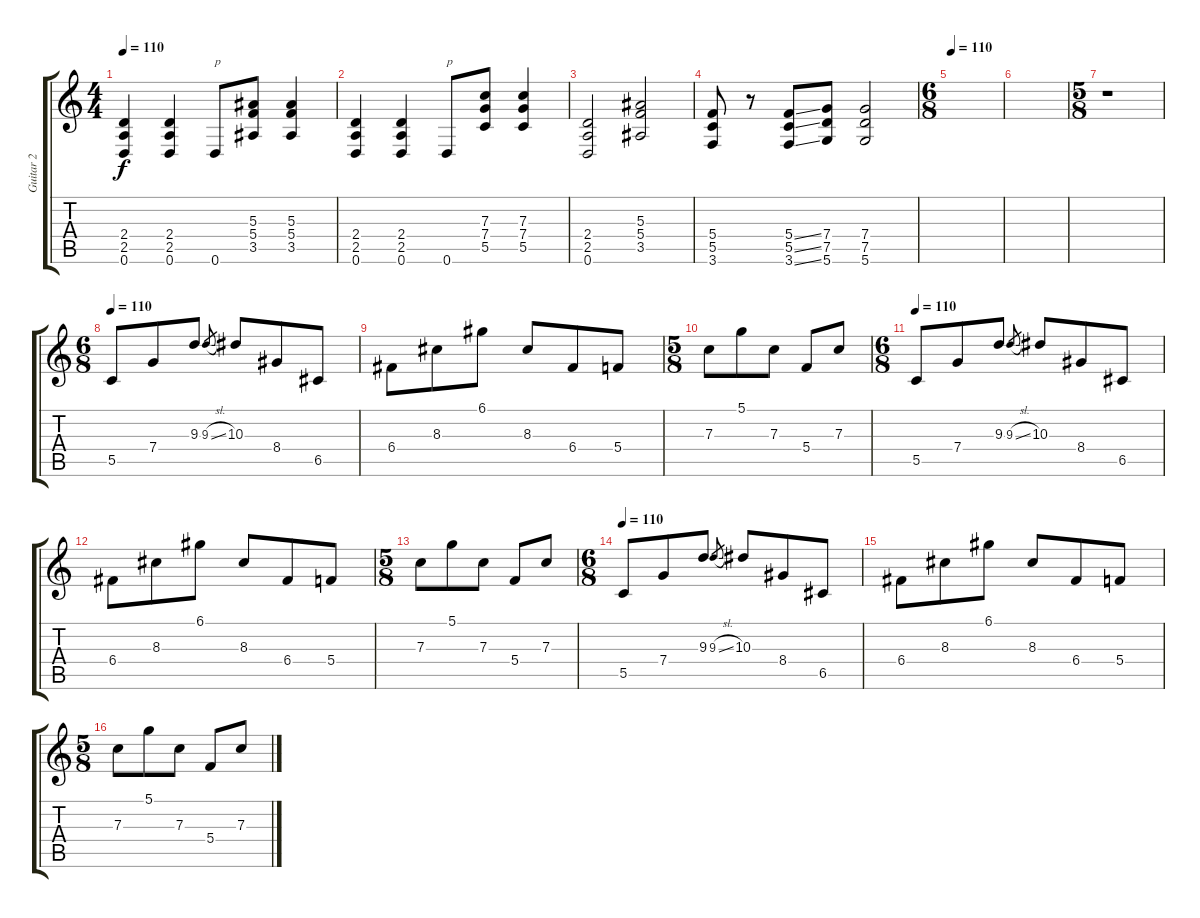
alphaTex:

\track ("Guitar 2" "Guitar 2") {instrument distortionguitar}
\staff {score tabs}
\tuning (D4 A3 F3 C3 G2 D2) {hide}
\ts (4 4)
\tempo 110
\clef g2
\ks c
(2.4 2.5 0.6).4{dy f} (2.4 2.5 0.6).4 0.6.8{txt "p"} (5.3 5.4 3.5).8 (5.3 5.4 3.5).4 |
(2.4 2.5 0.6).4 (2.4 2.5 0.6).4 0.6.8{txt "p"} (7.3 7.4 5.5).8 (7.3 7.4 5.5).4 |
(2.4 2.5 0.6).2 (5.3 5.4 3.5).2 |
(5.4 5.5 3.6).8 r.8 (5.4{ss} 5.5{ss} 3.6{ss}).8 (7.4 7.5 5.6).8 (7.4 7.5 5.6).2 |
\ts (6 8)
\tempo 110
|
|
\ts (5 8)
r.1 |
\ts (6 8)
\tempo 110
5.5.8 7.4.8 9.3.8 9.3{sl}.8{gr} 10.3.8 8.4.8 6.5.8 |
6.4.8 8.3.8 6.1.8 8.3.8 6.4.8 5.4.8 |
\ts (5 8)
7.3.8 5.1.8 7.3.8 5.4.8 7.3.8 |
\ts (6 8)
\tempo 110
5.5.8 7.4.8 9.3.8 9.3{sl}.8{gr} 10.3.8 8.4.8 6.5.8 |
6.4.8 8.3.8 6.1.8 8.3.8 6.4.8 5.4.8 |
\ts (5 8)
7.3.8 5.1.8 7.3.8 5.4.8 7.3.8 |
\ts (6 8)
\tempo 110
5.5.8 7.4.8 9.3.8 9.3{sl}.8{gr} 10.3.8 8.4.8 6.5.8 |
6.4.8 8.3.8 6.1.8 8.3.8 6.4.8 5.4.8 |
\ts (5 8)
7.3.8 5.1.8 7.3.8 5.4.8 7.3.8
